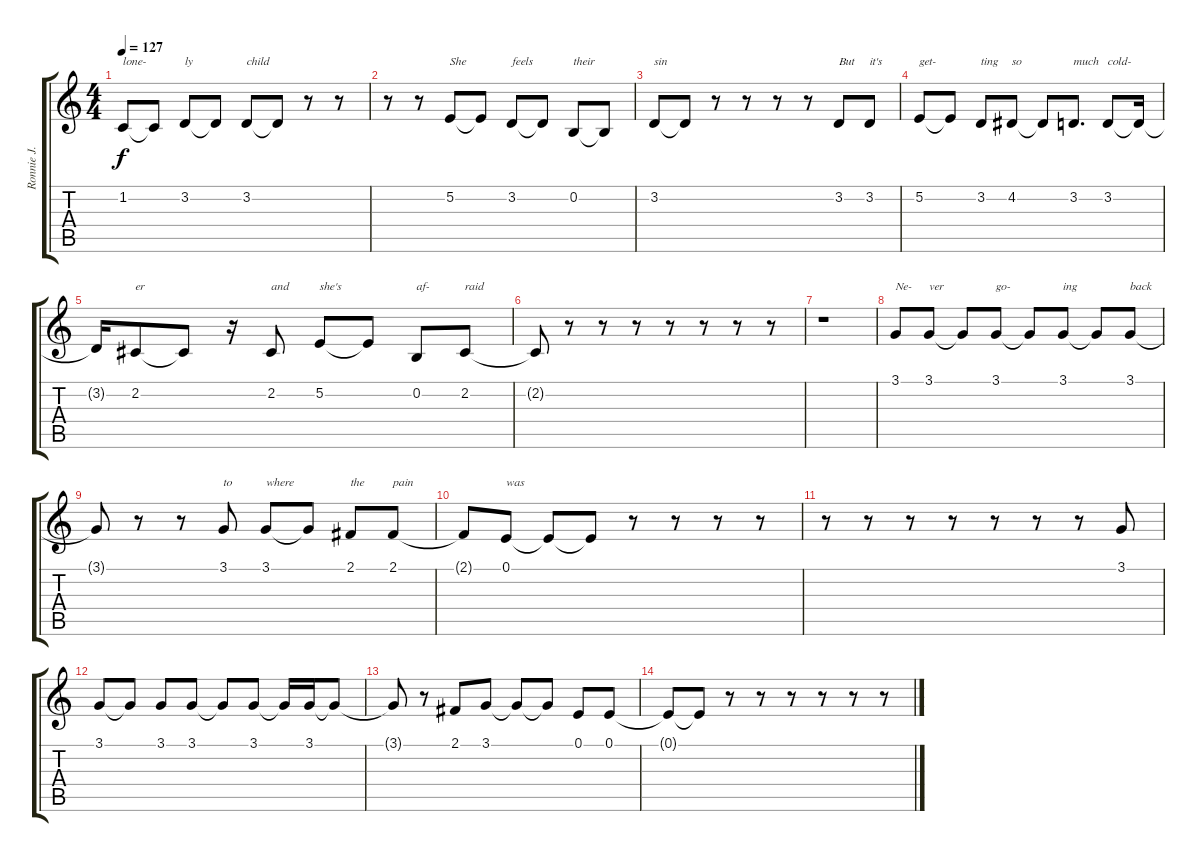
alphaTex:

\track ("Ronnie J. Dio" "Ronnie J. ") {instrument violin}
\staff {score tabs}
\tuning (E4 B3 G3 D3 A2 E2) {hide}
\ts (4 4)
\tempo 127
\clef g2
\ks c
1.2.8{txt "lone-" dy f} 1.2{t}.8 3.2.8{txt "ly"} 3.2{t}.8 3.2.8{txt "child"} 3.2{t}.8 r.8 r.8 |
r.8 r.8 5.2.8{txt "She"} 5.2{t}.8 3.2.8{txt "feels"} 3.2{t}.8 0.2.8{txt "their"} 0.2{t}.8 |
3.2.8{txt "sin"} 3.2{t}.8 r.8 r.8 r.8 r.8 3.2.8{txt "But"} 3.2.8{txt "it's"} |
5.2.8{txt "get-"} 5.2{t}.8 3.2.8{txt "ting"} 4.2.8{txt "so"} 4.2{t}.8 3.2.8{d txt "much"} 3.2.8{txt "cold-"} 3.2{t}.16 |
3.2{t}.16 2.2.8{txt "er"} 2.2{t}.8 r.16 2.2.8{txt "and"} 5.2.8{txt "she's"} 5.2{t}.8 0.2.8{txt "af-"} 2.2.8{txt "raid"} |
2.2{t}.8 r.8 r.8 r.8 r.8 r.8 r.8 r.8 |
r.1 |
3.1.8{txt "Ne-"} 3.1.8{txt "ver"} 3.1{t}.8 3.1.8{txt "go-"} 3.1{t}.8 3.1.8{txt "ing"} 3.1{t}.8 3.1.8{txt "back"} |
3.1{t}.8 r.8 r.8 3.1.8{txt "to"} 3.1.8{txt "where"} 3.1{t}.8 2.1.8{txt "the"} 2.1.8{txt "pain"} |
2.1{t}.8 0.1.8{txt "was"} 0.1{t}.8 0.1{t}.8 r.8 r.8 r.8 r.8 |
r.8 r.8 r.8 r.8 r.8 r.8 r.8 3.1.8 |
3.1.8 3.1{t}.8 3.1.8 3.1.8 3.1{t}.8 3.1.8 3.1{t}.16 3.1.16 3.1{t}.8 |
3.1{t}.8 r.8 2.1.8 3.1.8 3.1{t}.8 3.1{t}.8 0.1.8 0.1.8 |
0.1{t}.8 0.1{t}.8 r.8 r.8 r.8 r.8 r.8 r.8
